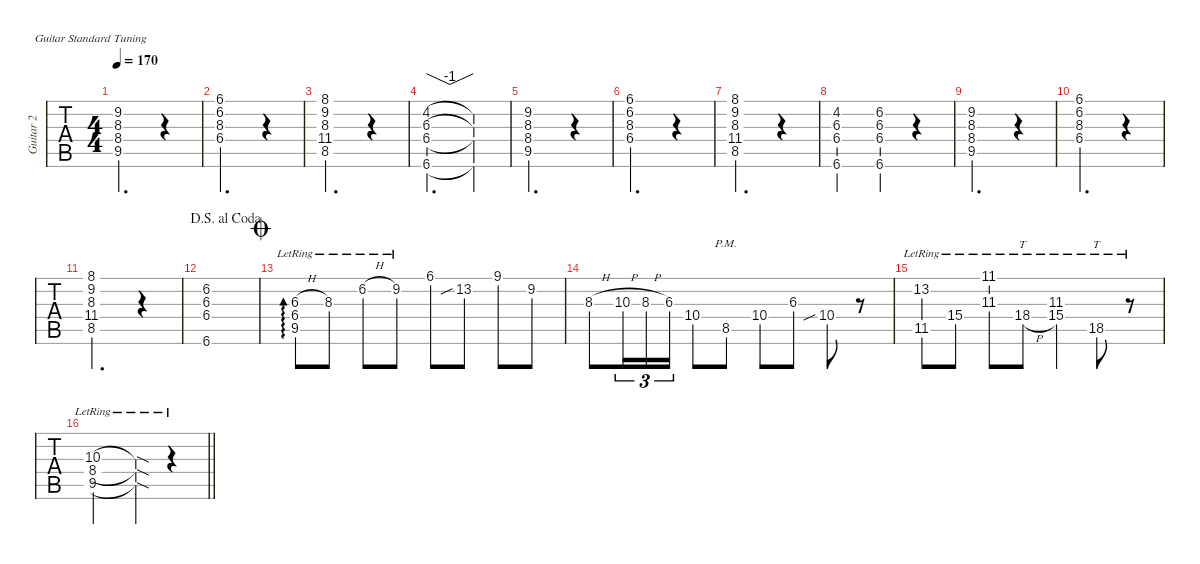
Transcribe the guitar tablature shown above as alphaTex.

\defaultSystemsLayout 4
\hideDynamics
\bracketExtendMode nobrackets
\multiTrackTrackNamePolicy allsystems
\firstSystemTrackNameMode fullname
\otherSystemsTrackNameMode fullname
\otherSystemsTrackNameOrientation horizontal
\track ("Guitar 2" "Guitar 2") {instrument overdrivenguitar}
\staff {tabs}
\tuning (E4 B3 G3 D3 A2 E2)
\ts (4 4)
\scale
1.00617
\tempo 170
\accidentals auto
\clef g2
\ottava regular
\simile none
\ks c
(9.5{acc #} 8.3{acc #} 8.4{acc #} 9.2{acc #}).2{d dy mf} r.4 |
\scale
0.999336 (6.4{acc #} 8.3{acc #} 6.1{acc #} 6.2).2{d} r.4 |
\scale
0.986798 (8.5 8.1 9.2{acc #} 8.3{acc #} 11.4{acc #}).2{d} r.4 |
\scale
1.00769 (6.3{acc #} 4.2{acc #} 6.6{acc #} 6.4{acc #}).2{d tbe (dip default 47.4 0 53.4 -4 59.4 0)} (6.3{t acc #} 4.2{t acc #} 6.4{t acc #} 6.6{t acc #}).4 |
\scale
0.997813 (9.5{acc #} 8.3{acc #} 8.4{acc #} 9.2{acc #}).2{d} r.4 |
\scale
0.999336 (6.4{acc #} 8.3{acc #} 6.1{acc #} 6.2).2{d} r.4 |
\scale
1.01187 (8.5 8.1 9.2{acc #} 8.3{acc #} 11.4{acc #}).2{d} r.4 |
\scale
0.990977 (6.6{acc #} 6.3{acc #} 4.2{acc #} 6.4{acc #}).2 (6.6{acc #} 6.3{acc #} 6.2 6.4{acc #}).4 r.4 |
\scale
1.00617 (9.5{acc #} 8.3{acc #} 8.4{acc #} 9.2{acc #}).2{d} r.4 |
\scale
0.986797 (6.4{acc #} 8.3{acc #} 6.1{acc #} 6.2).2{d} r.4 |
\scale
1.01187 (8.5 8.1 9.2{acc #} 8.3{acc #} 11.4{acc #}).2{d} r.4 |
\scale
0.995156
\jump dalsegnoalcoda
(6.6{acc #} 6.4{acc #} 6.3{acc #} 6.2).1 |
\scale
1.00651
\jump coda
(9.5{lr acc #} 6.4{lr acc #} 6.3{h lr acc #}).8{ad 0} 8.3{lr acc #}.8 6.2{h lr}.8 9.2{lr acc #}.8 6.1{acc #}.8 13.2{sib}.8 9.1{acc #}.8 9.2{acc #}.8 |
\scale
0.999681 8.3{h acc #}.8{beam merge} 10.3{h}.16{tu (3 2)} 8.3{h acc #}.16{tu (3 2)} 6.3{acc #}.16{tu (3 2)} 10.4.8 8.5{pm}.8 10.4.8 6.3{acc #}.8 10.4{sib}.8 r.8 |
\scale
0.9955 (11.5{lr acc #} 13.2{lr}).8 15.4{lr}.8 (11.3{lr acc #} 11.1{lr acc #}).8 18.4{h lr acc #}.8{tt} (15.4{lr} 11.3{lr acc #}).4 18.5{lr acc #}.8{tt} r.8 |
\scale
0.998305
\barLineRight lightlight
(9.5{lr acc #} 10.3 8.4{acc #}).2 (9.5{sod lr t acc #} 10.3{sod t} 8.4{sod t acc #}).4 r.4
